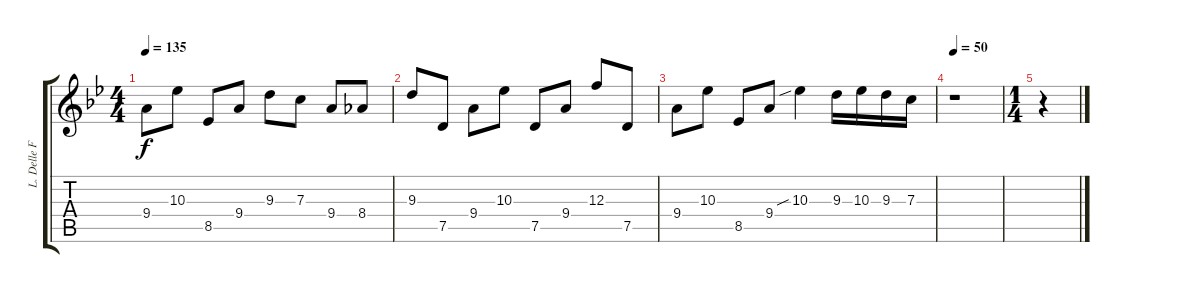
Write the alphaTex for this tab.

\track ("L. Delle Fave (Guitar Lead)" "L. Delle F") {instrument overdrivenguitar}
\staff {score tabs}
\tuning (D4 A3 F3 C3 G2 D2) {hide}
\ts (4 4)
\tempo 135
\clef g2
\ks gminor
9.4.8{dy f} 10.3.8 8.5.8 9.4.8 9.3.8 7.3.8 9.4.8 8.4.8 |
9.3.8 7.5.8 9.4.8 10.3.8 7.5.8 9.4.8 12.3.8 7.5.8 |
9.4.8 10.3.8 8.5.8 9.4.8 10.3{sib}.4 9.3.16 10.3.16 9.3.16 7.3.16 |
\tempo 50
r.1 |
\ts (1 4)
r.4
